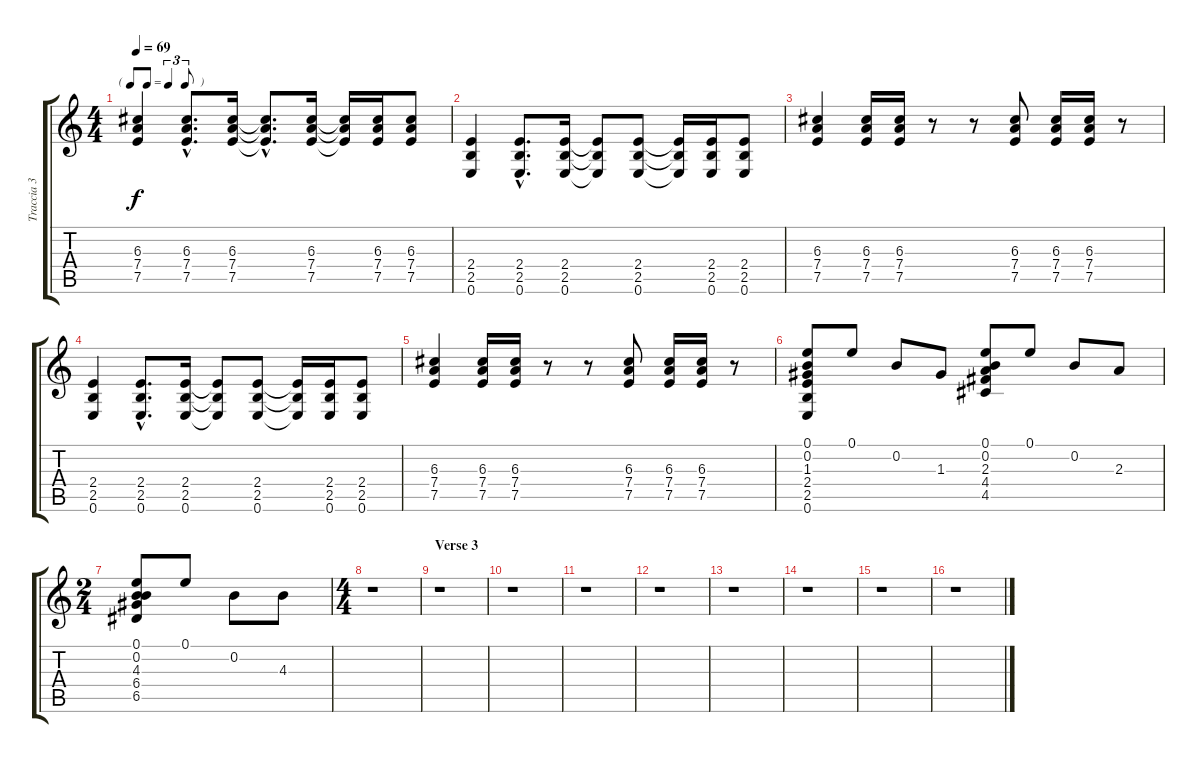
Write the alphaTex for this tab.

\track ("Traccia 3" "Traccia 3") {instrument overdrivenguitar}
\staff {score tabs}
\tuning (E4 B3 G3 D3 A2 E2) {hide}
\ts (4 4)
\tf triplet8th
\tempo 69
\clef g2
\ks c
(6.3 7.4 7.5).4{dy f} (6.3{hac} 7.4{hac} 7.5{hac}).8{d} (6.3 7.4 7.5).16 (6.3{hac t} 7.4{hac t} 7.5{hac t}).8{d} (6.3 7.4 7.5).16 (6.3{t} 7.4{t} 7.5{t}).16 (6.3 7.4 7.5).16 (6.3 7.4 7.5).8 |
(2.4 2.5 0.6).4 (2.4{hac} 2.5{hac} 0.6{hac}).8{d} (2.4 2.5 0.6).16 (2.4{t} 2.5{t} 0.6{t}).8 (2.4 2.5 0.6).8 (2.4{t} 2.5{t} 0.6{t}).16 (2.4 2.5 0.6).16 (2.4 2.5 0.6).8 |
(6.3 7.4 7.5).4 (6.3 7.4 7.5).16 (6.3 7.4 7.5).16 r.8 r.8 (6.3 7.4 7.5).8 (6.3 7.4 7.5).16 (6.3 7.4 7.5).16 r.8 |
(2.4 2.5 0.6).4 (2.4{hac} 2.5{hac} 0.6{hac}).8{d} (2.4 2.5 0.6).16 (2.4{t} 2.5{t} 0.6{t}).8 (2.4 2.5 0.6).8 (2.4{t} 2.5{t} 0.6{t}).16 (2.4 2.5 0.6).16 (2.4 2.5 0.6).8 |
(6.3 7.4 7.5).4 (6.3 7.4 7.5).16 (6.3 7.4 7.5).16 r.8 r.8 (6.3 7.4 7.5).8 (6.3 7.4 7.5).16 (6.3 7.4 7.5).16 r.8 |
(0.1 0.2 1.3 2.4 2.5 0.6).8 0.1.8 0.2.8 1.3.8 (0.1 0.2 2.3 4.4 4.5).8 0.1.8 0.2.8 2.3.8 |
\ts (2 4)
(0.1 0.2 4.3 6.4 6.5).8 0.1.8 0.2.8 4.3.8 |
\ts (4 4)
r.1 |
\section ("" "Verse 3")
r.1 |
r.1 |
r.1 |
r.1 |
r.1 |
r.1 |
r.1 |
r.1
